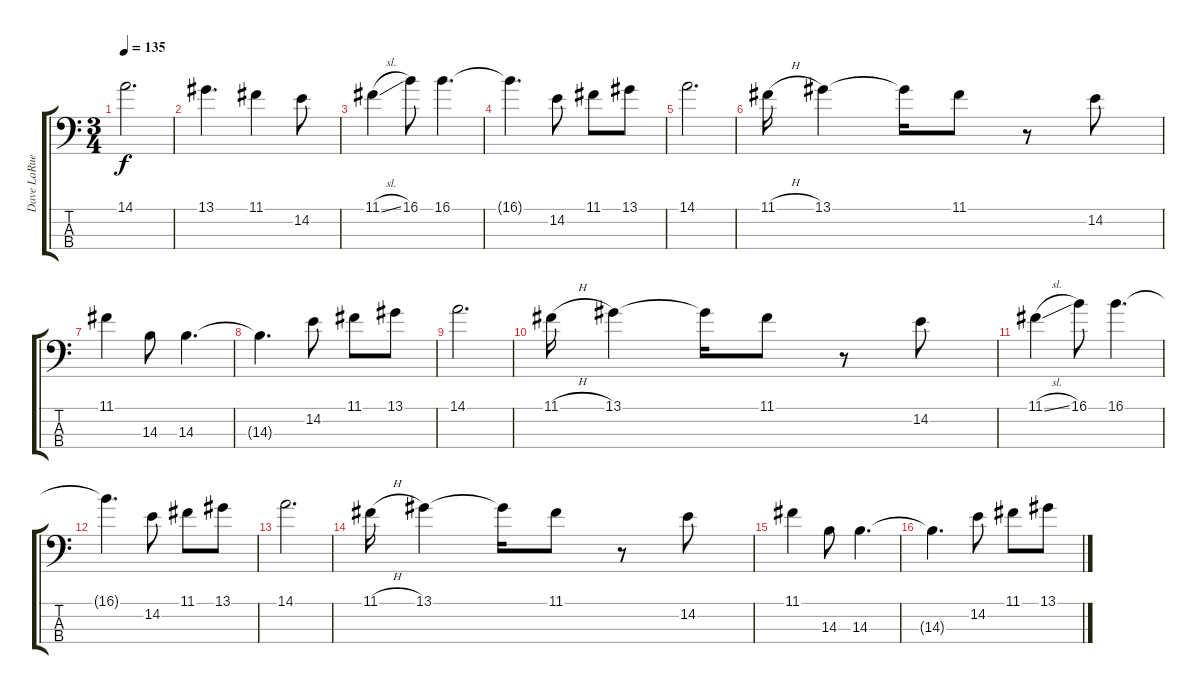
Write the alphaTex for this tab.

\track ("Dave LaRue" "Dave LaRue") {instrument electricbasspick}
\staff {score tabs}
\tuning (G2 D2 A1 E1) {hide}
\ts (3 4)
\tempo 135
\clef f4
\ks c
14.1.2{d dy f} |
13.1.4{d} 11.1.4 14.2.8 |
11.1{sl}.4 16.1.8 16.1.4{d} |
16.1{t}.4{d} 14.2.8 11.1.8 13.1.8 |
14.1.2{d} |
11.1{h}.16 13.1.4 13.1{t}.16 11.1.8 r.8 14.2.8 |
11.1.4 14.3.8 14.3.4{d} |
14.3{t}.4{d} 14.2.8 11.1.8 13.1.8 |
14.1.2{d} |
11.1{h}.16 13.1.4 13.1{t}.16 11.1.8 r.8 14.2.8 |
11.1{sl}.4 16.1.8 16.1.4{d} |
16.1{t}.4{d} 14.2.8 11.1.8 13.1.8 |
14.1.2{d} |
11.1{h}.16 13.1.4 13.1{t}.16 11.1.8 r.8 14.2.8 |
11.1.4 14.3.8 14.3.4{d} |
14.3{t}.4{d} 14.2.8 11.1.8 13.1.8
